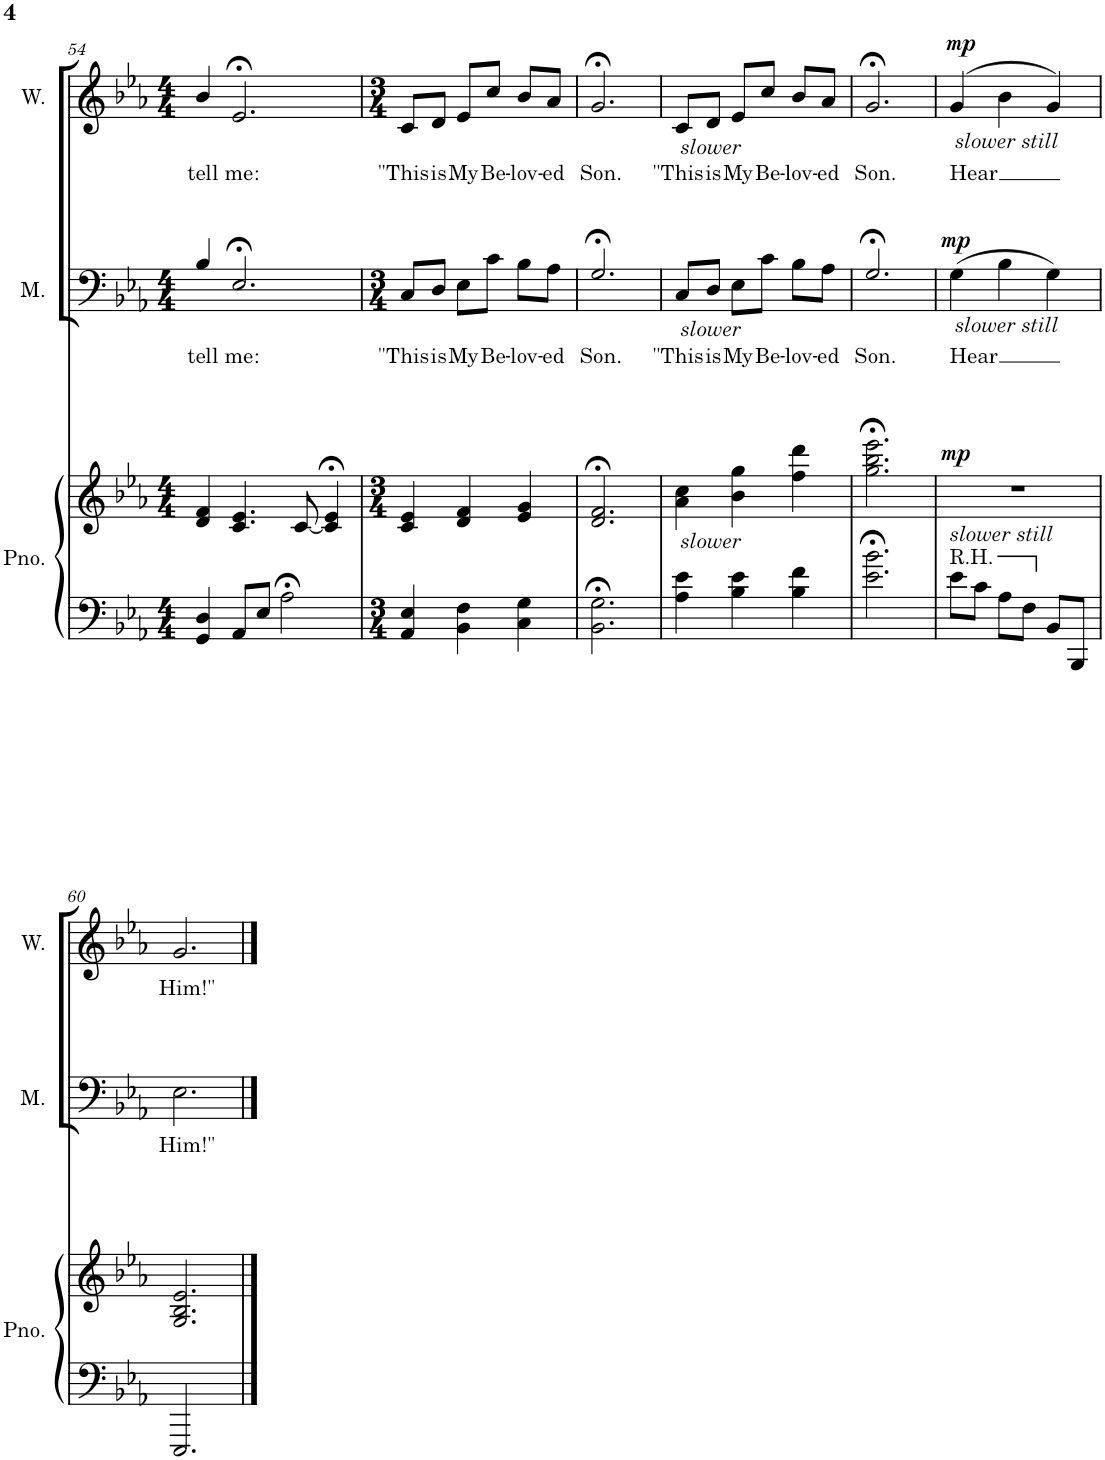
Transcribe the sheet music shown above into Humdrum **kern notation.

**kern	**kern	**dynam	**kern	**text	**dynam	**kern	**text	**dynam
*part3	*part3	*part3	*part2	*part2	*part2	*part1	*part1	*part1
*staff4	*staff3	*staff3/4	*staff2	*staff2	*staff2	*staff1	*staff1	*staff1
*I"Piano	*	*	*I"Men	*	*	*I"Women	*	*
*I'Pno.	*	*	*I'M.	*	*	*I'W.	*	*
!!LO:PB:g=z
*clefF4	*clefG2	*	*clefF4	*	*	*clefG2	*	*
*k[b-e-a-]	*k[b-e-a-]	*	*k[b-e-a-]	*	*	*k[b-e-a-]	*	*
*M4/4	*M4/4	*	*M4/4	*	*	*M4/4	*	*
=54	=54	=54	=54	=54	=54	=54	=54	=54
!	!	!	!	!LO:LY:b	!	!	!LO:LY:b	!
4GG/ 4D/	4d/ 4f/	.	4B-/	tell	.	4b-/	tell	.
!	!	!	!	!LO:LY:b	!	!	!LO:LY:b	!
8AA-/L	4.c/ 4.e-/	.	2.E-;</	me:	.	2.e-;</	me:	.
8E-/J	.	.	.	.	.	.	.	.
2A-;<\	.	.	.	.	.	.	.	.
.	[8c/	.	.	.	.	.	.	.
.	4c/];< 4e-/;<	.	.	.	.	.	.	.
=55	=55	=55	=55	=55	=55	=55	=55	=55
*M3/4	*M3/4	*	*M3/4	*	*	*M3/4	*	*
!	!	!	!	!LO:LY:b	!	!	!LO:LY:b	!
4AA-/ 4E-/	4c/ 4e-/	.	8C/L	"This	.	8c/L	"This	.
!	!	!	!	!LO:LY:b	!	!	!LO:LY:b	!
.	.	.	8D/J	is	.	8d/J	is	.
!	!	!	!	!LO:LY:b	!	!	!LO:LY:b	!
4BB-\ 4F\	4d/ 4f/	.	8E-\L	My	.	8e-/L	My	.
!	!	!	!	!LO:LY:b	!	!	!LO:LY:b	!
.	.	.	8c\J	Be-	.	8cc/J	Be-	.
!	!	!	!	!LO:LY:b	!	!	!LO:LY:b	!
4C\ 4G\	4e-/ 4g/	.	8B-\L	-lov-	.	8b-/L	-lov-	.
!	!	!	!	!LO:LY:b	!	!	!LO:LY:b	!
.	.	.	8A-\J	-ed	.	8a-/J	-ed	.
=56	=56	=56	=56	=56	=56	=56	=56	=56
!	!	!	!	!LO:LY:b	!	!	!LO:LY:b	!
2.BB-\;< 2.G\;<	2.d/;< 2.f/;<	.	2.G;</	Son.	.	2.g;</	Son.	.
=57	=57	=57	=57	=57	=57	=57	=57	=57
!	!	!	!	!	!	!LO:TX:b:i:t=slower	!	!
!	!	!	!LO:TX:b:i:t=slower	!	!	!	!	!
!	!LO:TX:b:i:t=slower	!	!	!	!	!	!	!
!	!	!	!	!LO:LY:b	!	!	!LO:LY:b	!
4A-\ 4e-\	4a-\ 4cc\	.	8C/L	"This	.	8c/L	"This	.
!	!	!	!	!LO:LY:b	!	!	!LO:LY:b	!
.	.	.	8D/J	is	.	8d/J	is	.
!	!	!	!	!LO:LY:b	!	!	!LO:LY:b	!
4B-\ 4e-\	4b-\ 4gg\	.	8E-\L	My	.	8e-/L	My	.
!	!	!	!	!LO:LY:b	!	!	!LO:LY:b	!
.	.	.	8c\J	Be-	.	8cc/J	Be-	.
!	!	!	!	!LO:LY:b	!	!	!LO:LY:b	!
4B-\ 4f\	4ff\ 4ddd\	.	8B-\L	-lov-	.	8b-/L	-lov-	.
!	!	!	!	!LO:LY:b	!	!	!LO:LY:b	!
.	.	.	8A-\J	-ed	.	8a-/J	-ed	.
=58	=58	=58	=58	=58	=58	=58	=58	=58
!	!	!	!	!LO:LY:b	!	!	!LO:LY:b	!
2.e-\;< 2.b-\;<	2.gg\;< 2.bb-\;< 2.eee-\;<	.	2.G;</	Son.	.	2.g;</	Son.	.
=59	=59	=59	=59	=59	=59	=59	=59	=59
!	!	!	!	!	!	!LO:TX:b:i:t=slower still	!	!
!	!	!	!LO:TX:b:i:t=slower still	!	!	!	!	!
!	!LO:TX:b:i:t=slower still	!	!	!	!	!	!	!
!LO:TX:a:t=R.H.	!	!	!	!	!	!	!	!
!	!	!LO:DY:a	!	!LO:LY:b	!LO:DY:a	!	!LO:LY:b	!LO:DY:a
8e-\L	2.r	mp	(4G\	Hear	mp	(4g/	Hear	mp
8c\J	.	.	.	.	.	.	.	.
8A-\L	.	.	4B-\	.	.	4b-\	.	.
8F\J	.	.	.	.	.	.	.	.
8BB-/L	.	.	4G\)	.	.	4g/)	.	.
8BBB-/J	.	.	.	.	.	.	.	.
!!LO:LB:g=z
=60	=60	=60	=60	=60	=60	=60	=60	=60
!	!	!	!	!LO:LY:b	!	!	!LO:LY:b	!
2.EEE-/	2.G/ 2.B-/ 2.e-/	.	2.E-\	Him!"	.	2.g/	Him!"	.
==	==	==	==	==	==	==	==	==
*-	*-	*-	*-	*-	*-	*-	*-	*-
